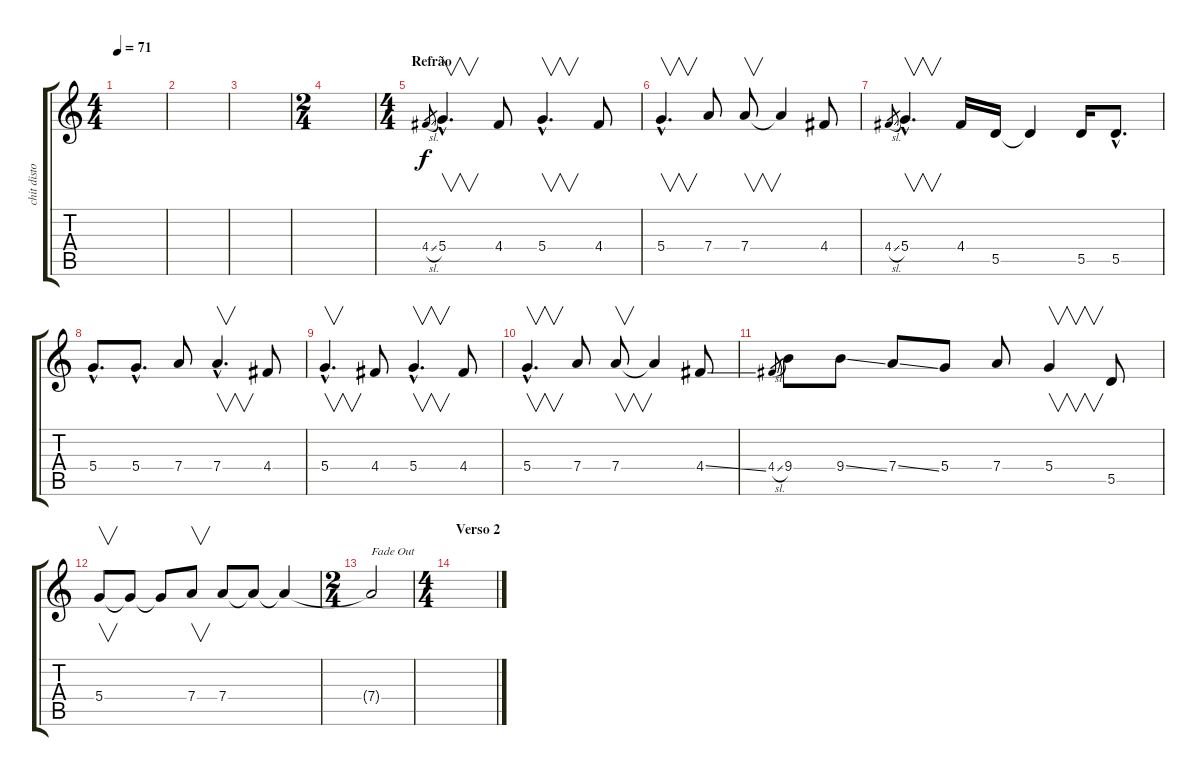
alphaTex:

\track ("chit distorta" "chit disto") {instrument distortionguitar}
\staff {score tabs}
\tuning (E4 B3 G3 D3 A2 E2) {hide}
\ts (4 4)
\tempo 71
\clef g2
\ks c
|
|
|
\ts (2 4)
|
\ts (4 4)
\section ("" "Refrão")
4.4{sl}.8{gr} 5.4{hac}.4{v d} 4.4.8 5.4{hac}.4{v d} 4.4.8 |
5.4{hac}.4{v d} 7.4.8 7.4.8{v} 7.4{t}.4 4.4.8 |
4.4{sl}.8{gr} 5.4{hac}.4{v d} 4.4.16 5.5.16 5.5{t}.4 5.5.16 5.5{hac}.8{d} |
5.4{hac}.8{d} 5.4{hac}.8{d} 7.4.8 7.4{hac}.4{v d} 4.4.8 |
5.4{hac}.4{v d} 4.4.8 5.4{hac}.4{v d} 4.4.8 |
5.4{hac}.4{v d} 7.4.8 7.4.8{v} 7.4{t}.4 4.4{ss}.8 |
4.4{sl}.8{gr} 9.4.8 9.4{ss}.8 7.4{ss}.8 5.4.8 7.4.8 5.4.4{v} 5.5.8 |
5.4.8{v} 5.4{t}.8 5.4{t}.8 7.4.8{v} 7.4.8 7.4{t}.8 7.4{t}.4 |
\ts (2 4)
7.4{t}.2{txt "Fade Out"} |
\ts (4 4)
\section ("" "Verso 2")
